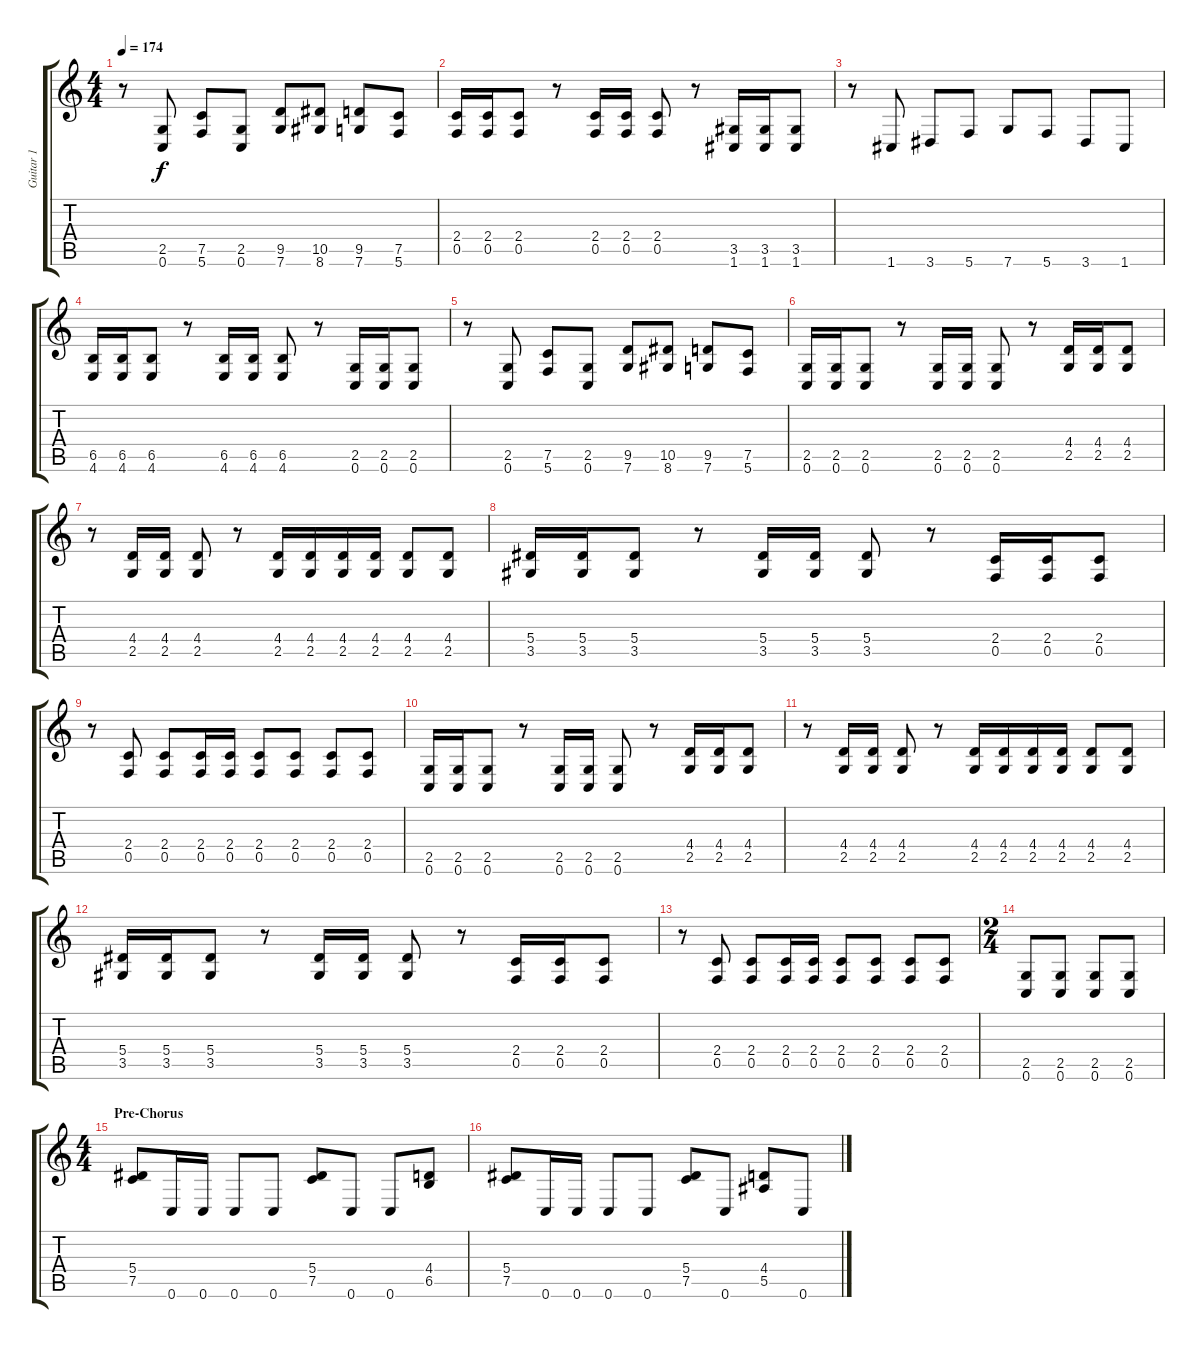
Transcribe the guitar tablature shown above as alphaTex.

\track ("Guitar 1" "Guitar 1") {instrument distortionguitar}
\staff {score tabs}
\tuning (C4 G3 Eb3 Bb2 F2 C2) {hide}
\ts (4 4)
\tempo 174
\clef g2
\ks c
r.8{dy f} (2.5 0.6).8 (7.5 5.6).8 (2.5 0.6).8 (9.5 7.6).8 (10.5 8.6).8 (9.5 7.6).8 (7.5 5.6).8 |
(2.4 0.5).16 (2.4 0.5).16 (2.4 0.5).8 r.8 (2.4 0.5).16 (2.4 0.5).16 (2.4 0.5).8 r.8 (3.5 1.6).16 (3.5 1.6).16 (3.5 1.6).8 |
r.8 1.6.8 3.6.8 5.6.8 7.6.8 5.6.8 3.6.8 1.6.8 |
(6.5 4.6).16 (6.5 4.6).16 (6.5 4.6).8 r.8 (6.5 4.6).16 (6.5 4.6).16 (6.5 4.6).8 r.8 (2.5 0.6).16 (2.5 0.6).16 (2.5 0.6).8 |
r.8 (2.5 0.6).8 (7.5 5.6).8 (2.5 0.6).8 (9.5 7.6).8 (10.5 8.6).8 (9.5 7.6).8 (7.5 5.6).8 |
(2.5 0.6).16 (2.5 0.6).16 (2.5 0.6).8 r.8 (2.5 0.6).16 (2.5 0.6).16 (2.5 0.6).8 r.8 (4.4 2.5).16 (4.4 2.5).16 (4.4 2.5).8 |
r.8 (4.4 2.5).16 (4.4 2.5).16 (4.4 2.5).8 r.8 (4.4 2.5).16 (4.4 2.5).16 (4.4 2.5).16 (4.4 2.5).16 (4.4 2.5).8 (4.4 2.5).8 |
(5.4 3.5).16 (5.4 3.5).16 (5.4 3.5).8 r.8 (5.4 3.5).16 (5.4 3.5).16 (5.4 3.5).8 r.8 (2.4 0.5).16 (2.4 0.5).16 (2.4 0.5).8 |
r.8 (2.4 0.5).8 (2.4 0.5).8 (2.4 0.5).16 (2.4 0.5).16 (2.4 0.5).8 (2.4 0.5).8 (2.4 0.5).8 (2.4 0.5).8 |
(2.5 0.6).16 (2.5 0.6).16 (2.5 0.6).8 r.8 (2.5 0.6).16 (2.5 0.6).16 (2.5 0.6).8 r.8 (4.4 2.5).16 (4.4 2.5).16 (4.4 2.5).8 |
r.8 (4.4 2.5).16 (4.4 2.5).16 (4.4 2.5).8 r.8 (4.4 2.5).16 (4.4 2.5).16 (4.4 2.5).16 (4.4 2.5).16 (4.4 2.5).8 (4.4 2.5).8 |
(5.4 3.5).16 (5.4 3.5).16 (5.4 3.5).8 r.8 (5.4 3.5).16 (5.4 3.5).16 (5.4 3.5).8 r.8 (2.4 0.5).16 (2.4 0.5).16 (2.4 0.5).8 |
r.8 (2.4 0.5).8 (2.4 0.5).8 (2.4 0.5).16 (2.4 0.5).16 (2.4 0.5).8 (2.4 0.5).8 (2.4 0.5).8 (2.4 0.5).8 |
\ts (2 4)
(2.5 0.6).8 (2.5 0.6).8 (2.5 0.6).8 (2.5 0.6).8 |
\ts (4 4)
\section ("" "Pre-Chorus")
(5.4 7.5).8 0.6.16 0.6.16 0.6.8 0.6.8 (5.4 7.5).8 0.6.8 0.6.8 (4.4 6.5).8 |
(5.4 7.5).8 0.6.16 0.6.16 0.6.8 0.6.8 (5.4 7.5).8 0.6.8 (4.4 5.5).8 0.6.8
